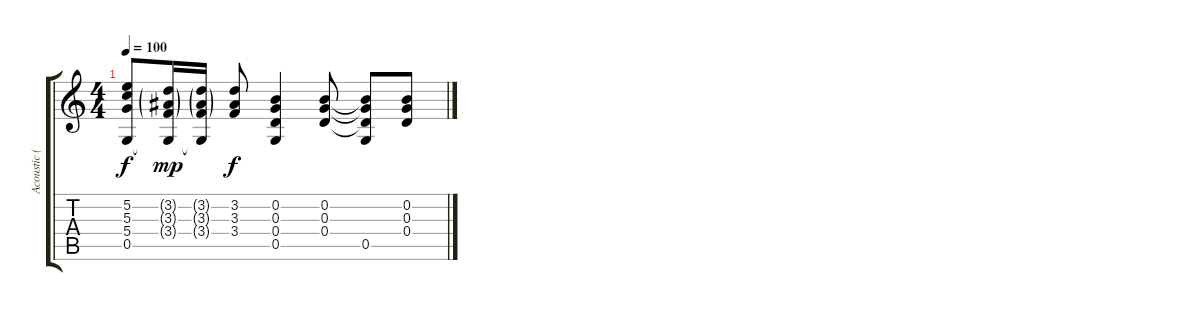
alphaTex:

\track ("Acoustic (drop G)" "Acoustic (") {instrument acousticguitarsteel}
\staff {score tabs}
\tuning (E4 B3 G3 D3 G2 E2) {hide}
\ts (4 4)
\tempo 100
\clef g2
\ks c
(5.2 5.3 5.4 0.5).8{dy f} (3.2{g} 3.3{g} 3.4{g} 0.5{t}).16{dy mp} (3.2{g} 3.3{g} 3.4{g} 0.5{t}).16 (3.2 3.3 3.4).8{dy f} (0.2 0.3 0.4 0.5).4 (0.2 0.3 0.4).8 (0.2{t} 0.3{t} 0.4{t} 0.5).8 (0.2 0.3 0.4).8
